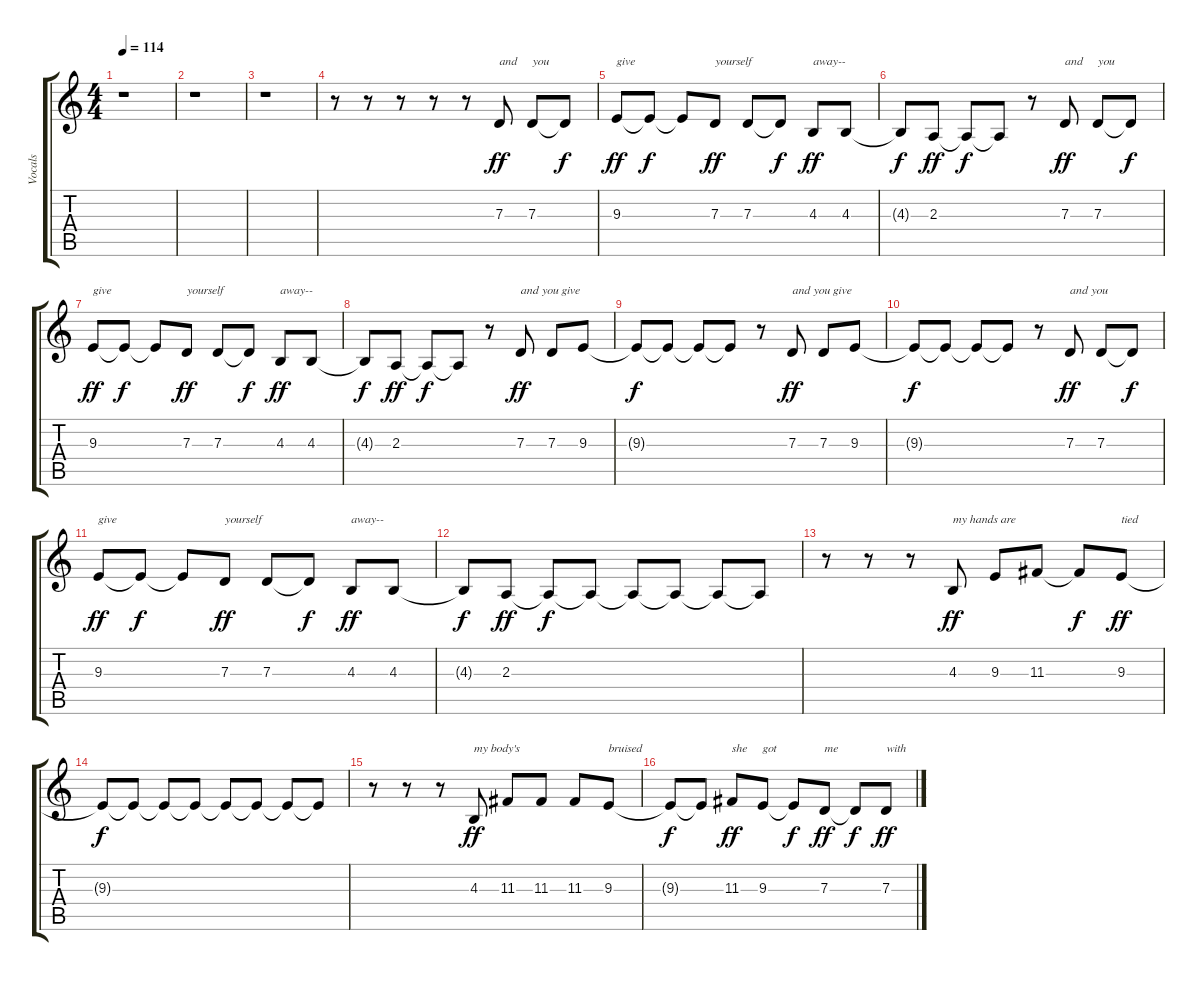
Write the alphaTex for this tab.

\track ("Vocals" "Vocals") {instrument altosax}
\staff {score tabs}
\tuning (E4 B3 G3 D3 A2 E2) {hide}
\ts (4 4)
\tempo 114
\clef g2
\ks c
r.1{dy f} |
r.1 |
r.1 |
r.8 r.8 r.8 r.8 r.8 7.3.8{txt "and" dy ff} 7.3.8{txt "you"} 7.3{t}.8{dy f} |
9.3.8{txt "give" dy ff} 9.3{t}.8{dy f} 9.3{t}.8 7.3.8{txt "yourself" dy ff} 7.3.8 7.3{t}.8{dy f} 4.3.8{txt "away--" dy ff} 4.3.8 |
4.3{t}.8{dy f} 2.3.8{dy ff} 2.3{t}.8{dy f} 2.3{t}.8 r.8 7.3.8{txt "and" dy ff} 7.3.8{txt "you"} 7.3{t}.8{dy f} |
9.3.8{txt "give" dy ff} 9.3{t}.8{dy f} 9.3{t}.8 7.3.8{txt "yourself" dy ff} 7.3.8 7.3{t}.8{dy f} 4.3.8{txt "away--" dy ff} 4.3.8 |
4.3{t}.8{dy f} 2.3.8{dy ff} 2.3{t}.8{dy f} 2.3{t}.8 r.8 7.3.8{txt "and you give" dy ff} 7.3.8 9.3.8 |
9.3{t}.8{dy f} 9.3{t}.8 9.3{t}.8 9.3{t}.8 r.8 7.3.8{txt "and you give" dy ff} 7.3.8 9.3.8 |
9.3{t}.8{dy f} 9.3{t}.8 9.3{t}.8 9.3{t}.8 r.8 7.3.8{txt "and you " dy ff} 7.3.8 7.3{t}.8{dy f} |
9.3.8{txt "give" dy ff} 9.3{t}.8{dy f} 9.3{t}.8 7.3.8{txt "yourself" dy ff} 7.3.8 7.3{t}.8{dy f} 4.3.8{txt "away--" dy ff} 4.3.8 |
4.3{t}.8{dy f} 2.3.8{dy ff} 2.3{t}.8{dy f} 2.3{t}.8 2.3{t}.8 2.3{t}.8 2.3{t}.8 2.3{t}.8 |
r.8 r.8 r.8 4.3.8{txt "my hands are" dy ff} 9.3.8 11.3.8 11.3{t}.8{dy f} 9.3.8{txt "tied" dy ff} |
9.3{t}.8{dy f} 9.3{t}.8 9.3{t}.8 9.3{t}.8 9.3{t}.8 9.3{t}.8 9.3{t}.8 9.3{t}.8 |
r.8 r.8 r.8 4.3.8{txt "my body's" dy ff} 11.3.8 11.3.8 11.3.8 9.3.8{txt "bruised"} |
9.3{t}.8{dy f} 9.3{t}.8 11.3.8{txt "she" dy ff} 9.3.8{txt "got"} 9.3{t}.8{dy f} 7.3.8{txt "me" dy ff} 7.3{t}.8{dy f} 7.3.8{txt "with" dy ff}
